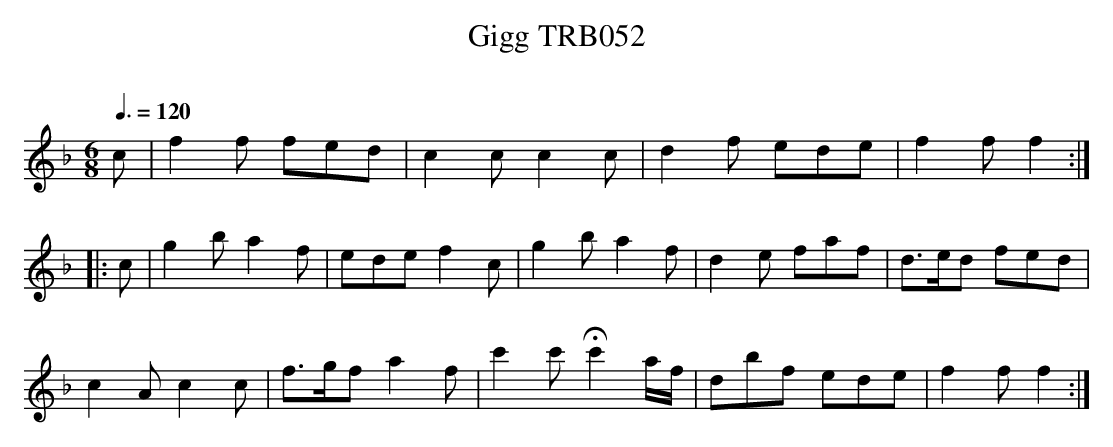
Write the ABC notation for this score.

X:1
T:Gigg TRB052
Q:3/8=120
L:1/8
M:6/8
O:
K:F
c | f2 f fed | c2 c c2 c | d2 f ede | f2 f f2 :|
|: c | g2 b a2 f | ede f2 c | g2 b a2 f | d2 e faf |d>ed fed |
c2 A c2 c | f>gf a2 f | c'2 c' Hc'2 a/f/ | dbf ede | f2 f f2 :|
